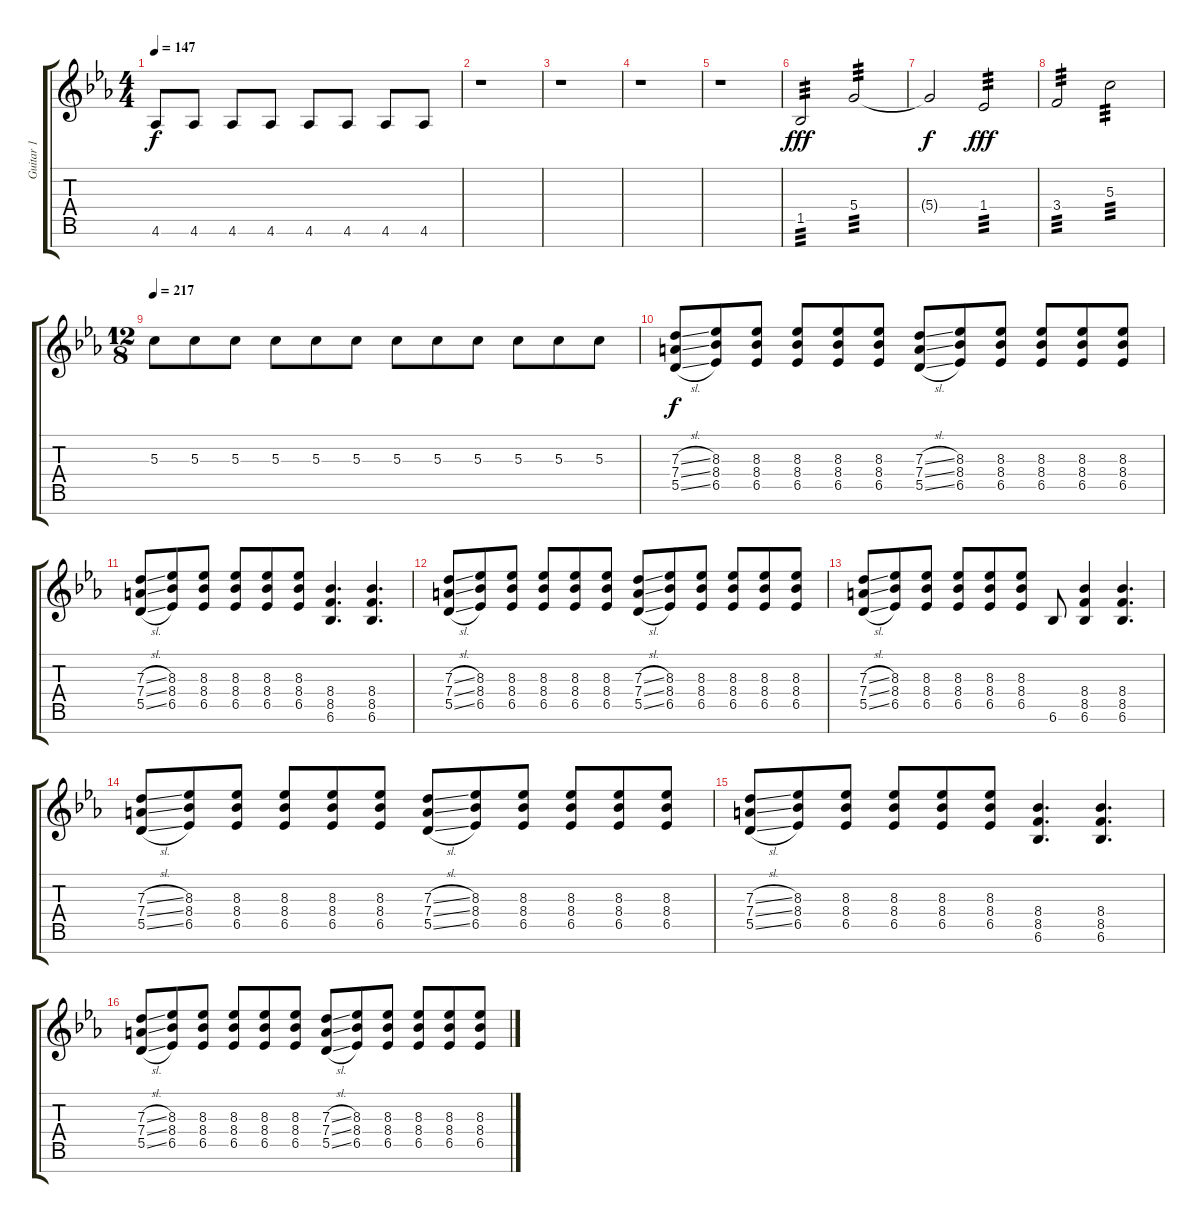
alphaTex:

\track ("Guitar 1" "Guitar 1") {instrument distortionguitar}
\staff {score tabs}
\tuning (E4 B3 G3 D3 A2 E2 B1) {hide}
\ts (4 4)
\tempo 147
\clef g2
\ks eb
4.6.8{dy f} 4.6.8 4.6.8 4.6.8 4.6.8 4.6.8 4.6.8 4.6.8 |
r.1 |
r.1 |
r.1 |
r.1 |
1.5.2{tp 3 dy fff} 5.4.2{tp 3} |
5.4{t}.2{dy f} 1.4.2{tp 3 dy fff} |
3.4.2{tp 3} 5.3.2{tp 3} |
\ts (12 8)
\tempo 217
5.3.8 5.3.8 5.3.8 5.3.8 5.3.8 5.3.8 5.3.8 5.3.8 5.3.8 5.3.8 5.3.8 5.3.8 |
(7.3{sl} 7.4{sl} 5.5{sl}).8{dy f} (8.3 8.4 6.5).8 (8.3 8.4 6.5).8 (8.3 8.4 6.5).8 (8.3 8.4 6.5).8 (8.3 8.4 6.5).8 (7.3{sl} 7.4{sl} 5.5{sl}).8 (8.3 8.4 6.5).8 (8.3 8.4 6.5).8 (8.3 8.4 6.5).8 (8.3 8.4 6.5).8 (8.3 8.4 6.5).8 |
(7.3{sl} 7.4{sl} 5.5{sl}).8 (8.3 8.4 6.5).8 (8.3 8.4 6.5).8 (8.3 8.4 6.5).8 (8.3 8.4 6.5).8 (8.3 8.4 6.5).8 (8.4 8.5 6.6).4{d} (8.4 8.5 6.6).4{d} |
(7.3{sl} 7.4{sl} 5.5{sl}).8 (8.3 8.4 6.5).8 (8.3 8.4 6.5).8 (8.3 8.4 6.5).8 (8.3 8.4 6.5).8 (8.3 8.4 6.5).8 (7.3{sl} 7.4{sl} 5.5{sl}).8 (8.3 8.4 6.5).8 (8.3 8.4 6.5).8 (8.3 8.4 6.5).8 (8.3 8.4 6.5).8 (8.3 8.4 6.5).8 |
(7.3{sl} 7.4{sl} 5.5{sl}).8 (8.3 8.4 6.5).8 (8.3 8.4 6.5).8 (8.3 8.4 6.5).8 (8.3 8.4 6.5).8 (8.3 8.4 6.5).8 6.6.8 (8.4 8.5 6.6).4 (8.4 8.5 6.6).4{d} |
(7.3{sl} 7.4{sl} 5.5{sl}).8 (8.3 8.4 6.5).8 (8.3 8.4 6.5).8 (8.3 8.4 6.5).8 (8.3 8.4 6.5).8 (8.3 8.4 6.5).8 (7.3{sl} 7.4{sl} 5.5{sl}).8 (8.3 8.4 6.5).8 (8.3 8.4 6.5).8 (8.3 8.4 6.5).8 (8.3 8.4 6.5).8 (8.3 8.4 6.5).8 |
(7.3{sl} 7.4{sl} 5.5{sl}).8 (8.3 8.4 6.5).8 (8.3 8.4 6.5).8 (8.3 8.4 6.5).8 (8.3 8.4 6.5).8 (8.3 8.4 6.5).8 (8.4 8.5 6.6).4{d} (8.4 8.5 6.6).4{d} |
(7.3{sl} 7.4{sl} 5.5{sl}).8 (8.3 8.4 6.5).8 (8.3 8.4 6.5).8 (8.3 8.4 6.5).8 (8.3 8.4 6.5).8 (8.3 8.4 6.5).8 (7.3{sl} 7.4{sl} 5.5{sl}).8 (8.3 8.4 6.5).8 (8.3 8.4 6.5).8 (8.3 8.4 6.5).8 (8.3 8.4 6.5).8 (8.3 8.4 6.5).8
